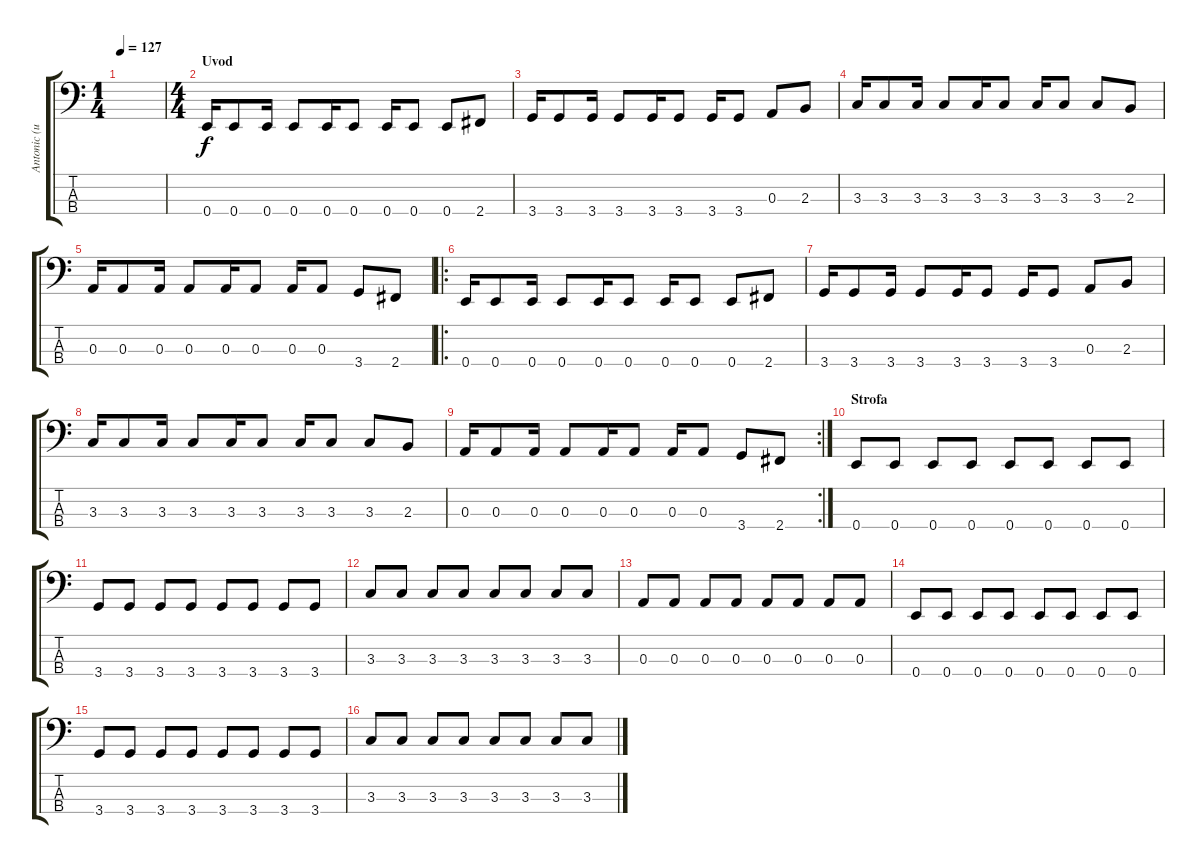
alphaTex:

\track ("Antonic (u svoje vreme)" "Antonic (u") {instrument electricbasspick}
\staff {score tabs}
\tuning (G2 D2 A1 E1) {hide}
\ts (1 4)
\tempo 127
\clef f4
\ks c
|
\ts (4 4)
\section ("" "Uvod")
0.4.16 0.4.8 0.4.16 0.4.8 0.4.16 0.4.8 0.4.16 0.4.8 0.4.8 2.4.8 |
3.4.16 3.4.8 3.4.16 3.4.8 3.4.16 3.4.8 3.4.16 3.4.8 0.3.8 2.3.8 |
3.3.16 3.3.8 3.3.16 3.3.8 3.3.16 3.3.8 3.3.16 3.3.8 3.3.8 2.3.8 |
0.3.16 0.3.8 0.3.16 0.3.8 0.3.16 0.3.8 0.3.16 0.3.8 3.4.8 2.4.8 |
\ro
0.4.16 0.4.8 0.4.16 0.4.8 0.4.16 0.4.8 0.4.16 0.4.8 0.4.8 2.4.8 |
3.4.16 3.4.8 3.4.16 3.4.8 3.4.16 3.4.8 3.4.16 3.4.8 0.3.8 2.3.8 |
3.3.16 3.3.8 3.3.16 3.3.8 3.3.16 3.3.8 3.3.16 3.3.8 3.3.8 2.3.8 |
\rc 2
0.3.16 0.3.8 0.3.16 0.3.8 0.3.16 0.3.8 0.3.16 0.3.8 3.4.8 2.4.8 |
\section ("" "Strofa")
0.4.8 0.4.8 0.4.8 0.4.8 0.4.8 0.4.8 0.4.8 0.4.8 |
3.4.8 3.4.8 3.4.8 3.4.8 3.4.8 3.4.8 3.4.8 3.4.8 |
3.3.8 3.3.8 3.3.8 3.3.8 3.3.8 3.3.8 3.3.8 3.3.8 |
0.3.8 0.3.8 0.3.8 0.3.8 0.3.8 0.3.8 0.3.8 0.3.8 |
0.4.8 0.4.8 0.4.8 0.4.8 0.4.8 0.4.8 0.4.8 0.4.8 |
3.4.8 3.4.8 3.4.8 3.4.8 3.4.8 3.4.8 3.4.8 3.4.8 |
3.3.8 3.3.8 3.3.8 3.3.8 3.3.8 3.3.8 3.3.8 3.3.8
